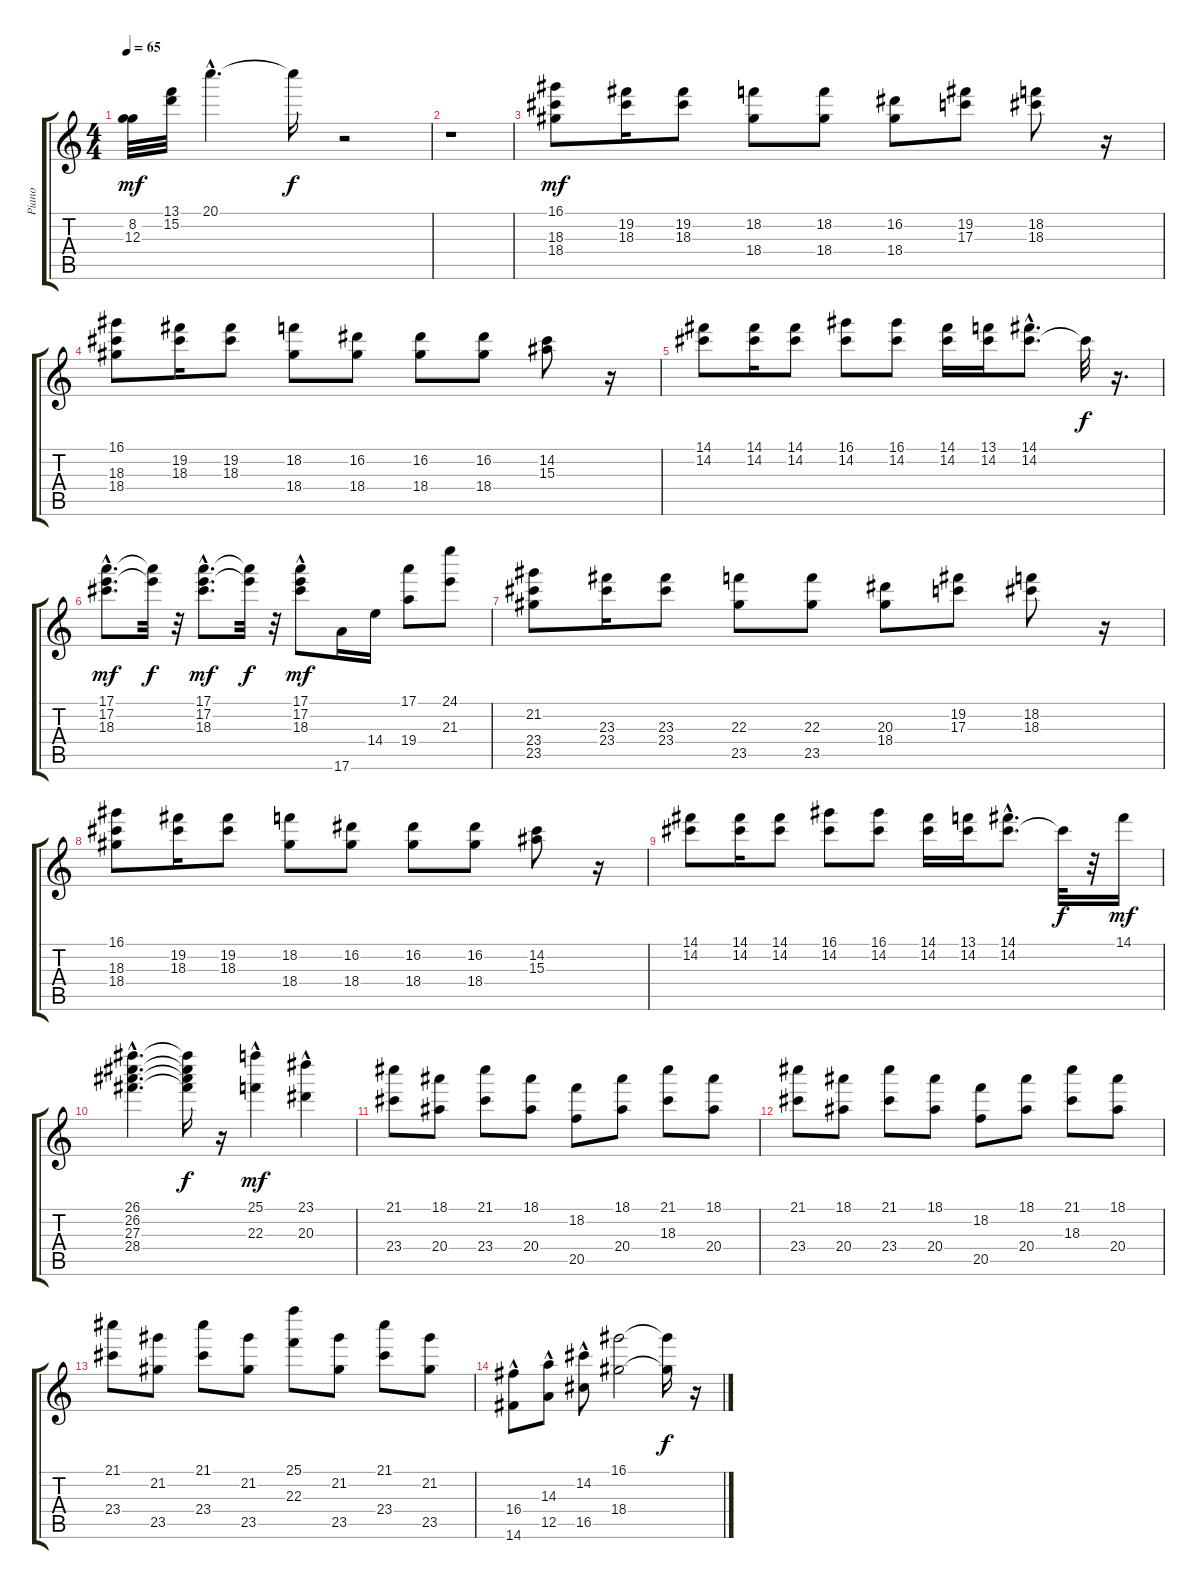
\track ("Piano" "Piano") {instrument distortionguitar}
\staff {score tabs}
\tuning (E4 B3 G3 D3 A2 E2) {hide}
\ts (4 4)
\tempo 65
\clef g2
\ks c
(8.2 12.3).32{dy mf} (13.1 15.2).32 20.1{hac}.4{d} 20.1{t}.16{dy f} r.2 |
r.1 |
(16.1 18.3 18.4).8{dy mf} (19.2 18.3).16 (19.2 18.3).8 (18.2 18.4).8 (18.2 18.4).8 (16.2 18.4).8 (19.2 17.3).8 (18.2 18.3).8 r.16 |
(16.1 18.3 18.4).8 (19.2 18.3).16 (19.2 18.3).8 (18.2 18.4).8 (16.2 18.4).8 (16.2 18.4).8 (16.2 18.4).8 (14.2 15.3).8 r.16 |
(14.1 14.2).8 (14.1 14.2).16 (14.1 14.2).8 (16.1 14.2).8 (16.1 14.2).8 (14.1 14.2).16 (13.1 14.2).16 (14.1 14.2{hac}).8{d} 14.2{t}.32{dy f} r.16{d} |
(17.1{hac} 17.2{hac} 18.3).8{d dy mf} (17.1{t} 17.2{t}).32{dy f} r.32 (17.1{hac} 17.2{hac} 18.3).8{d dy mf} (17.1{t} 17.2{t}).32{dy f} r.32 (17.1 17.2 18.3{hac}).8{dy mf} 17.6.16 14.4.16 (17.1 19.4).8 (24.1 21.3).8 |
(21.2 23.4 23.5).8 (23.3 23.4).16 (23.3 23.4).8 (22.3 23.5).8 (22.3 23.5).8 (20.3 18.4).8 (19.2 17.3).8 (18.2 18.3).8 r.16 |
(16.1 18.3 18.4).8 (19.2 18.3).16 (19.2 18.3).8 (18.2 18.4).8 (16.2 18.4).8 (16.2 18.4).8 (16.2 18.4).8 (14.2 15.3).8 r.16 |
(14.1 14.2).8 (14.1 14.2).16 (14.1 14.2).8 (16.1 14.2).8 (16.1 14.2).8 (14.1 14.2).16 (13.1 14.2).16 (14.1 14.2{hac}).8{d} 14.2{t}.32{dy f} r.32 14.1.16{dy mf} |
(26.1{hac} 26.2{hac} 27.3{hac} 28.4{hac}).4{d} (26.1{t} 26.2{t} 27.3{t} 28.4{t}).16{dy f} r.16 (25.1{hac} 22.3{hac}).4{dy mf} (23.1{hac} 20.3{hac}).4 |
(21.1 23.4).8 (18.1 20.4).8 (21.1 23.4).8 (18.1 20.4).8 (18.2 20.5).8 (18.1 20.4).8 (21.1 18.3).8 (18.1 20.4).8 |
(21.1 23.4).8 (18.1 20.4).8 (21.1 23.4).8 (18.1 20.4).8 (18.2 20.5).8 (18.1 20.4).8 (21.1 18.3).8 (18.1 20.4).8 |
(21.1 23.4).8 (21.2 23.5).8 (21.1 23.4).8 (21.2 23.5).8 (25.1 22.3).8 (21.2 23.5).8 (21.1 23.4).8 (21.2 23.5).8 |
(16.4{hac} 14.6).8 (14.3 12.5{hac}).8 (14.2{hac} 16.5).8 (16.1 18.4).2 (16.1{t} 18.4{t}).16{dy f} r.16
